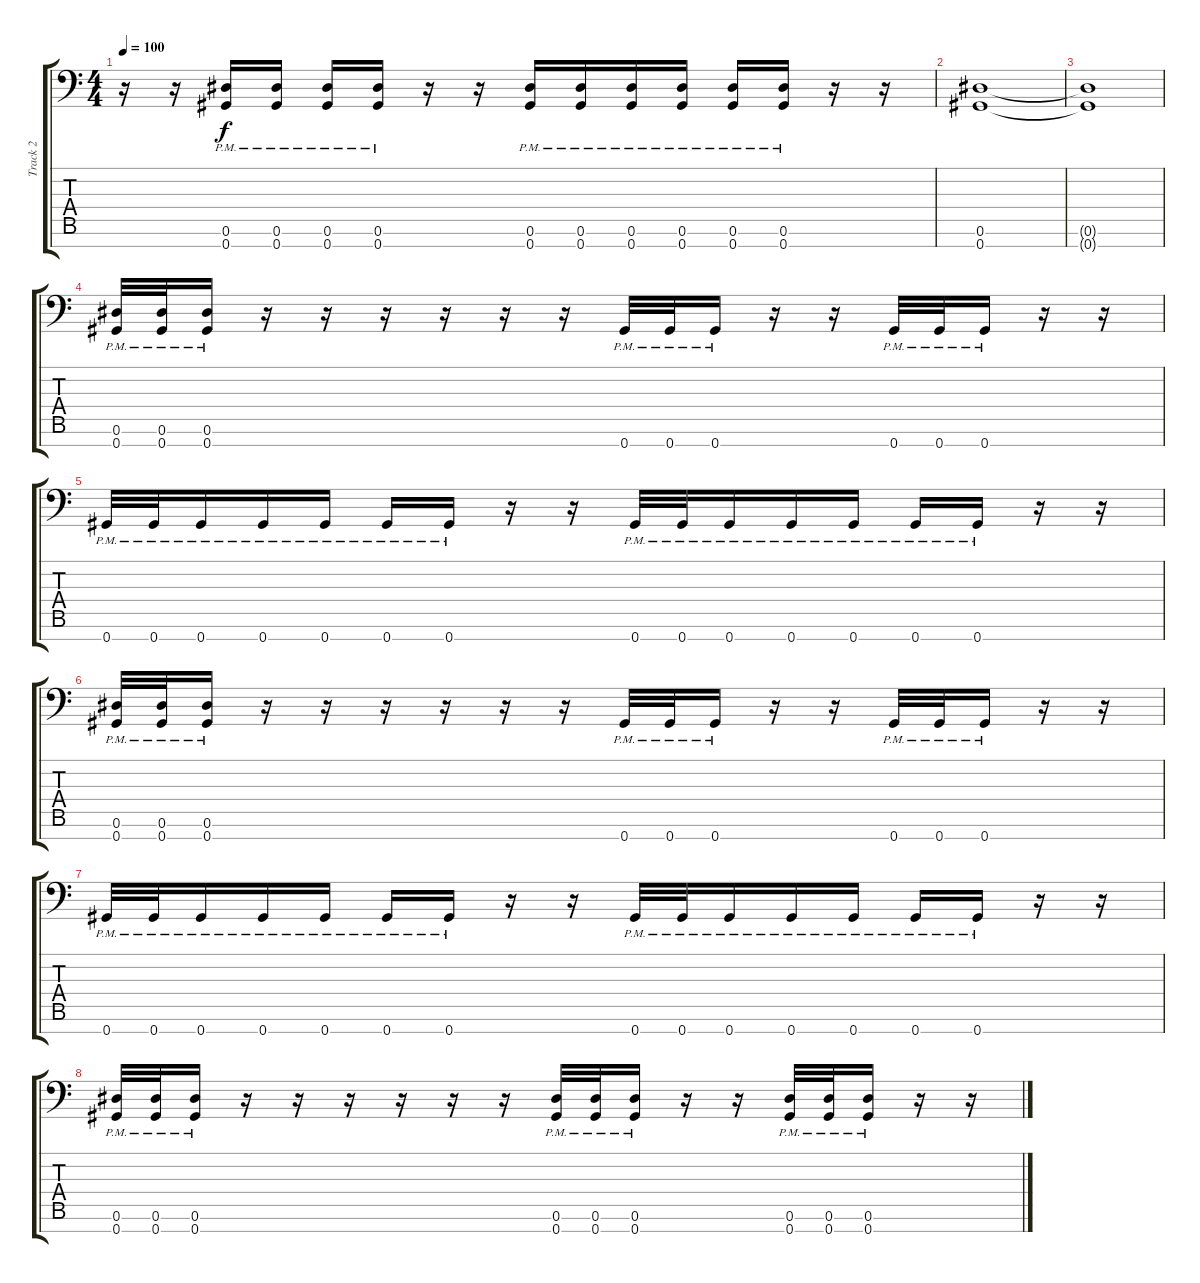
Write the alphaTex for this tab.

\track ("Track 2" "Track 2") {instrument distortionguitar}
\staff {score tabs}
\tuning (Eb4 Bb3 Gb3 Db3 Ab2 Eb2 Ab1) {hide}
\ts (4 4)
\tempo 100
\clef f4
\ks c
r.16{dy f} r.16 (0.6{pm} 0.7{pm}).16 (0.6{pm} 0.7{pm}).16 (0.6{pm} 0.7{pm}).16 (0.6{pm} 0.7{pm}).16 r.16 r.16 (0.6{pm} 0.7{pm}).16 (0.6{pm} 0.7{pm}).16 (0.6{pm} 0.7{pm}).16 (0.6{pm} 0.7{pm}).16 (0.6{pm} 0.7{pm}).16 (0.6{pm} 0.7{pm}).16 r.16 r.16 |
(0.6 0.7).1 |
(0.6{t} 0.7{t}).1 |
(0.6{pm} 0.7{pm}).32 (0.6{pm} 0.7{pm}).32 (0.6{pm} 0.7{pm}).16 r.16 r.16 r.16 r.16 r.16 r.16 0.7{pm}.32 0.7{pm}.32 0.7{pm}.16 r.16 r.16 0.7{pm}.32 0.7{pm}.32 0.7{pm}.16 r.16 r.16 |
0.7{pm}.32 0.7{pm}.32 0.7{pm}.16 0.7{pm}.16 0.7{pm}.16 0.7{pm}.16 0.7{pm}.16 r.16 r.16 0.7{pm}.32 0.7{pm}.32 0.7{pm}.16 0.7{pm}.16 0.7{pm}.16 0.7{pm}.16 0.7{pm}.16 r.16 r.16 |
(0.6{pm} 0.7{pm}).32 (0.6{pm} 0.7{pm}).32 (0.6{pm} 0.7{pm}).16 r.16 r.16 r.16 r.16 r.16 r.16 0.7{pm}.32 0.7{pm}.32 0.7{pm}.16 r.16 r.16 0.7{pm}.32 0.7{pm}.32 0.7{pm}.16 r.16 r.16 |
0.7{pm}.32 0.7{pm}.32 0.7{pm}.16 0.7{pm}.16 0.7{pm}.16 0.7{pm}.16 0.7{pm}.16 r.16 r.16 0.7{pm}.32 0.7{pm}.32 0.7{pm}.16 0.7{pm}.16 0.7{pm}.16 0.7{pm}.16 0.7{pm}.16 r.16 r.16 |
(0.6{pm} 0.7{pm}).32 (0.6{pm} 0.7{pm}).32 (0.6{pm} 0.7{pm}).16 r.16 r.16 r.16 r.16 r.16 r.16 (0.6{pm} 0.7{pm}).32 (0.6{pm} 0.7{pm}).32 (0.6{pm} 0.7{pm}).16 r.16 r.16 (0.6{pm} 0.7{pm}).32 (0.6{pm} 0.7{pm}).32 (0.6{pm} 0.7{pm}).16 r.16 r.16
